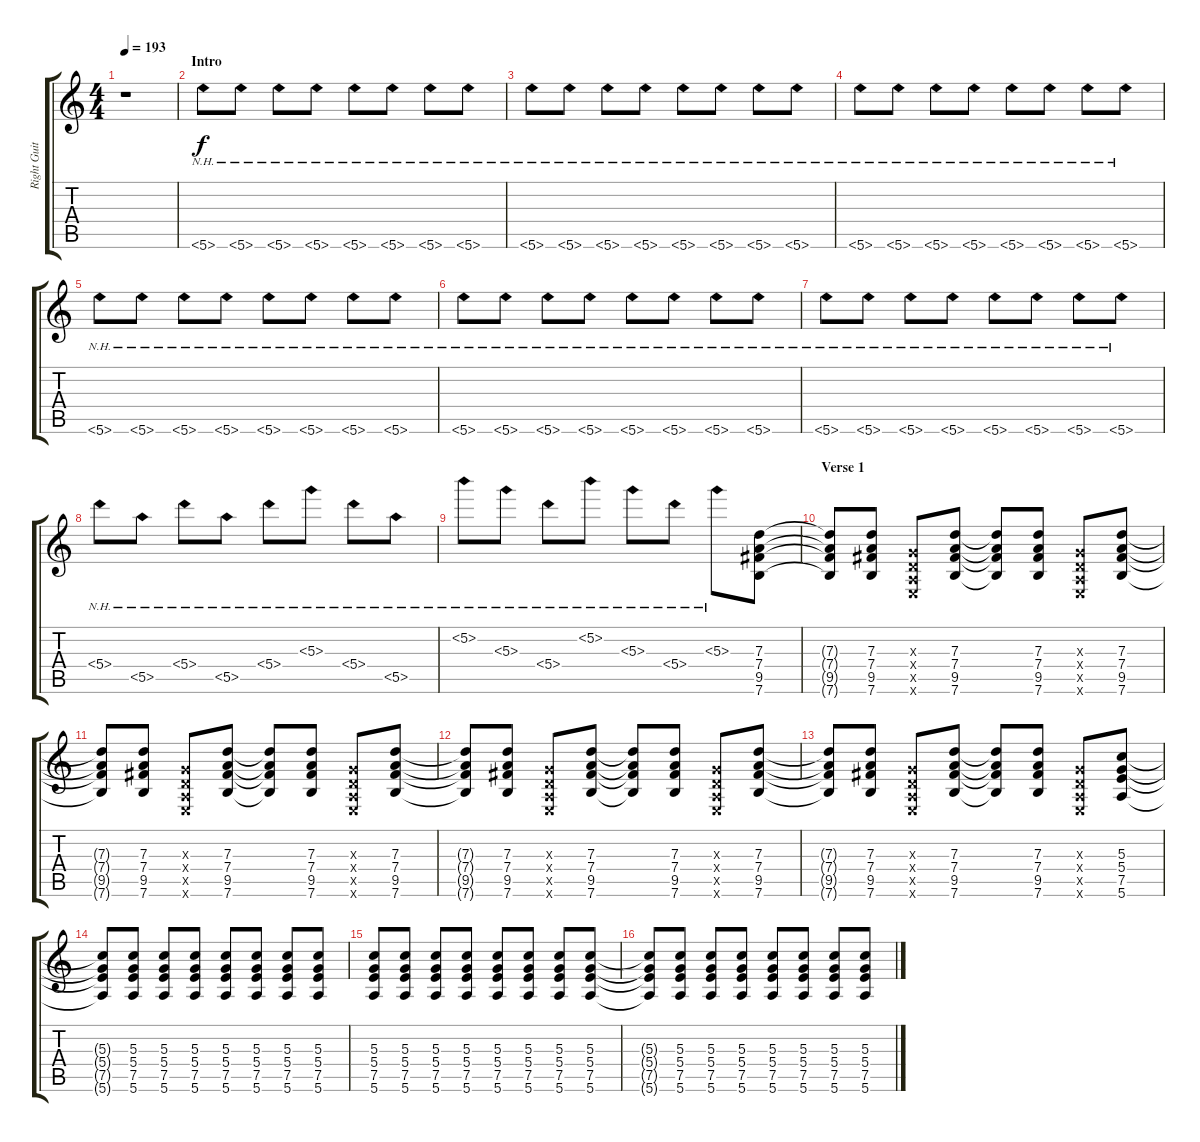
\track ("Right Guitar" "Right Guit") {instrument distortionguitar}
\staff {score tabs}
\tuning (E4 B3 G3 D3 A2 E2) {hide}
\ts (4 4)
\tempo 193
\clef g2
\ks c
r.1{dy f instrument distortionguitar} |
\section ("" "Intro")
5.6{nh}.8 5.6{nh}.8 5.6{nh}.8 5.6{nh}.8 5.6{nh}.8 5.6{nh}.8 5.6{nh}.8 5.6{nh}.8 |
5.6{nh}.8 5.6{nh}.8 5.6{nh}.8 5.6{nh}.8 5.6{nh}.8 5.6{nh}.8 5.6{nh}.8 5.6{nh}.8 |
5.6{nh}.8 5.6{nh}.8 5.6{nh}.8 5.6{nh}.8 5.6{nh}.8 5.6{nh}.8 5.6{nh}.8 5.6{nh}.8 |
5.6{nh}.8 5.6{nh}.8 5.6{nh}.8 5.6{nh}.8 5.6{nh}.8 5.6{nh}.8 5.6{nh}.8 5.6{nh}.8 |
5.6{nh}.8 5.6{nh}.8 5.6{nh}.8 5.6{nh}.8 5.6{nh}.8 5.6{nh}.8 5.6{nh}.8 5.6{nh}.8 |
5.6{nh}.8 5.6{nh}.8 5.6{nh}.8 5.6{nh}.8 5.6{nh}.8 5.6{nh}.8 5.6{nh}.8 5.6{nh}.8 |
5.4{nh}.8 5.5{nh}.8 5.4{nh}.8 5.5{nh}.8 5.4{nh}.8 5.3{nh}.8 5.4{nh}.8 5.5{nh}.8 |
5.2{nh}.8 5.3{nh}.8 5.4{nh}.8 5.2{nh}.8 5.3{nh}.8 5.4{nh}.8 5.3{nh}.8 (7.3 7.4 9.5 7.6).8 |
\section ("" "Verse 1")
(7.3{t} 7.4{t} 9.5{t} 7.6{t}).8 (7.3 7.4 9.5 7.6).8 (0.3{x} 0.4{x} 0.5{x} 0.6{x}).8 (7.3 7.4 9.5 7.6).8 (7.3{t} 7.4{t} 9.5{t} 7.6{t}).8 (7.3 7.4 9.5 7.6).8 (0.3{x} 0.4{x} 0.5{x} 0.6{x}).8 (7.3 7.4 9.5 7.6).8 |
(7.3{t} 7.4{t} 9.5{t} 7.6{t}).8 (7.3 7.4 9.5 7.6).8 (0.3{x} 0.4{x} 0.5{x} 0.6{x}).8 (7.3 7.4 9.5 7.6).8 (7.3{t} 7.4{t} 9.5{t} 7.6{t}).8 (7.3 7.4 9.5 7.6).8 (0.3{x} 0.4{x} 0.5{x} 0.6{x}).8 (7.3 7.4 9.5 7.6).8 |
(7.3{t} 7.4{t} 9.5{t} 7.6{t}).8 (7.3 7.4 9.5 7.6).8 (0.3{x} 0.4{x} 0.5{x} 0.6{x}).8 (7.3 7.4 9.5 7.6).8 (7.3{t} 7.4{t} 9.5{t} 7.6{t}).8 (7.3 7.4 9.5 7.6).8 (0.3{x} 0.4{x} 0.5{x} 0.6{x}).8 (7.3 7.4 9.5 7.6).8 |
(7.3{t} 7.4{t} 9.5{t} 7.6{t}).8 (7.3 7.4 9.5 7.6).8 (0.3{x} 0.4{x} 0.5{x} 0.6{x}).8 (7.3 7.4 9.5 7.6).8 (7.3{t} 7.4{t} 9.5{t} 7.6{t}).8 (7.3 7.4 9.5 7.6).8 (0.3{x} 0.4{x} 0.5{x} 0.6{x}).8 (5.3 5.4 7.5 5.6).8 |
(5.3{t} 5.4{t} 7.5{t} 5.6{t}).8 (5.3 5.4 7.5 5.6).8 (5.3 5.4 7.5 5.6).8 (5.3 5.4 7.5 5.6).8 (5.3 5.4 7.5 5.6).8 (5.3 5.4 7.5 5.6).8 (5.3 5.4 7.5 5.6).8 (5.3 5.4 7.5 5.6).8 |
(5.3 5.4 7.5 5.6).8 (5.3 5.4 7.5 5.6).8 (5.3 5.4 7.5 5.6).8 (5.3 5.4 7.5 5.6).8 (5.3 5.4 7.5 5.6).8 (5.3 5.4 7.5 5.6).8 (5.3 5.4 7.5 5.6).8 (5.3 5.4 7.5 5.6).8 |
(5.3{t} 5.4{t} 7.5{t} 5.6{t}).8 (5.3 5.4 7.5 5.6).8 (5.3 5.4 7.5 5.6).8 (5.3 5.4 7.5 5.6).8 (5.3 5.4 7.5 5.6).8 (5.3 5.4 7.5 5.6).8 (5.3 5.4 7.5 5.6).8 (5.3 5.4 7.5 5.6).8
